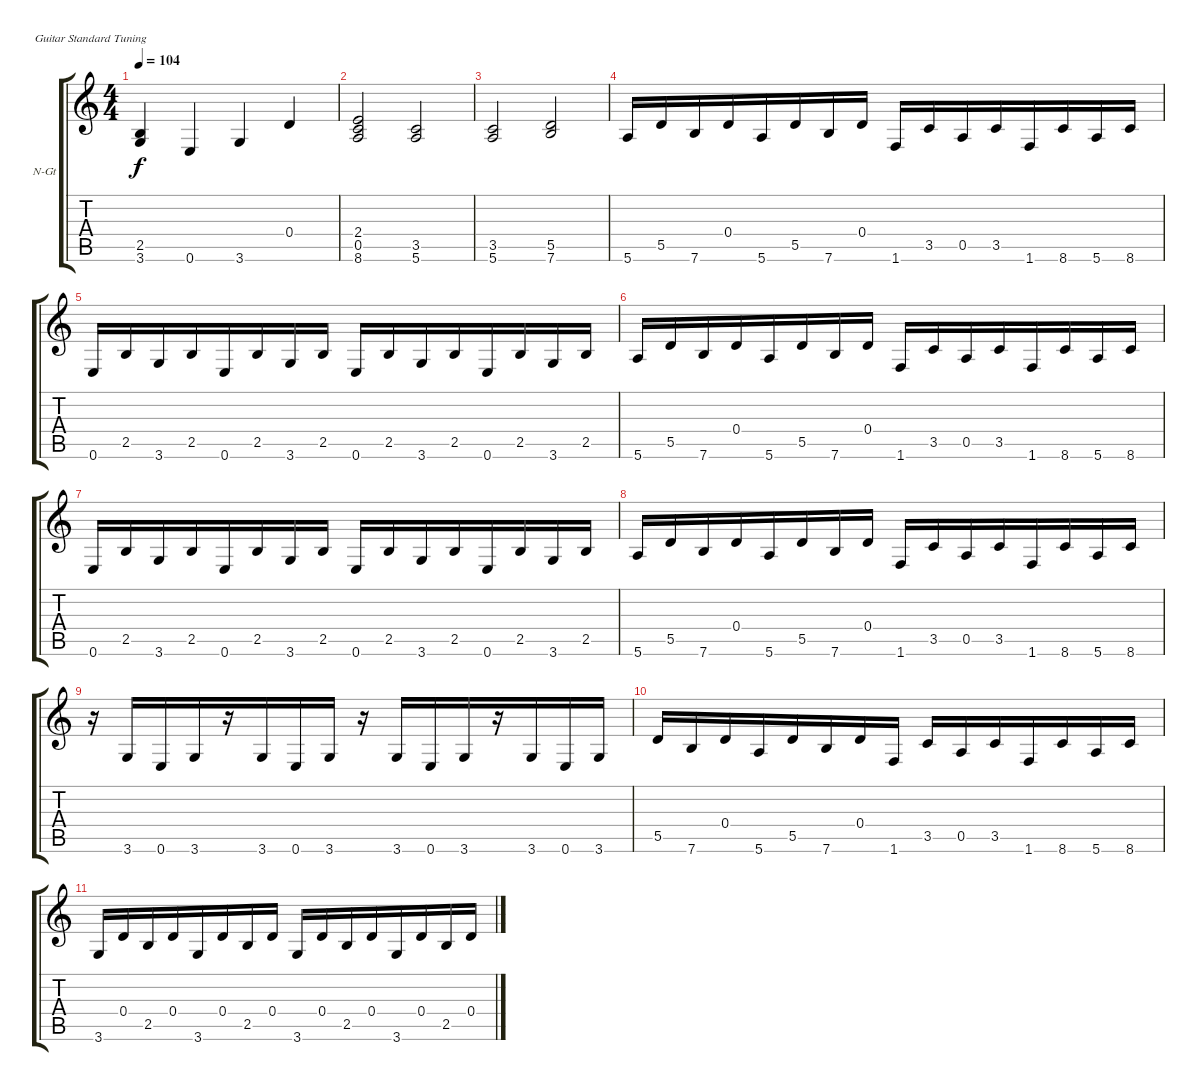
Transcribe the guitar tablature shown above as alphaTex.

\defaultSystemsLayout 4
\bracketExtendMode groupsimilarinstruments
\firstSystemTrackNameOrientation horizontal
\otherSystemsTrackNameOrientation horizontal
\track ("Nylon Guitar" "N-Gt") {instrument acousticguitarnylon}
\staff {score tabs}
\tuning (E4 B3 G3 D3 A2 E2)
\ts (4 4)
\tempo 104
\clef g2
\ks c
(2.5 3.6).4{dy f} 0.6.4 3.6.4 0.4.4 |
(0.5 8.6 2.4).2 (3.5 5.6).2 |
(3.5 5.6).2 (5.5 7.6).2 |
\beaming (8 4 4)
5.6.16 5.5.16 7.6.16 0.4.16 5.6.16 5.5.16 7.6.16 0.4.16 1.6.16 3.5.16 0.5.16 3.5.16 1.6.16 8.6.16 5.6.16 8.6.16 |
0.6.16 2.5.16 3.6.16 2.5.16 0.6.16 2.5.16 3.6.16 2.5.16 0.6.16 2.5.16 3.6.16 2.5.16 0.6.16 2.5.16 3.6.16 2.5.16 |
5.6.16 5.5.16 7.6.16 0.4.16 5.6.16 5.5.16 7.6.16 0.4.16 1.6.16 3.5.16 0.5.16 3.5.16 1.6.16 8.6.16 5.6.16 8.6.16 |
0.6.16 2.5.16 3.6.16 2.5.16 0.6.16 2.5.16 3.6.16 2.5.16 0.6.16 2.5.16 3.6.16 2.5.16 0.6.16 2.5.16 3.6.16 2.5.16 |
5.6.16 5.5.16 7.6.16 0.4.16 5.6.16 5.5.16 7.6.16 0.4.16 1.6.16 3.5.16 0.5.16 3.5.16 1.6.16 8.6.16 5.6.16 8.6.16 |
r.16 3.6.16 0.6.16 3.6.16 r.16 3.6.16 0.6.16 3.6.16 r.16 3.6.16 0.6.16 3.6.16 r.16 3.6.16 0.6.16 3.6.16 |
5.5.16 7.6.16 0.4.16 5.6.16 5.5.16 7.6.16 0.4.16 1.6.16 3.5.16 0.5.16 3.5.16 1.6.16 8.6.16 5.6.16 8.6.16 |
3.6.16 0.4.16 2.5.16 0.4.16 3.6.16 0.4.16 2.5.16 0.4.16 3.6.16 0.4.16 2.5.16 0.4.16 3.6.16 0.4.16 2.5.16 0.4.16
